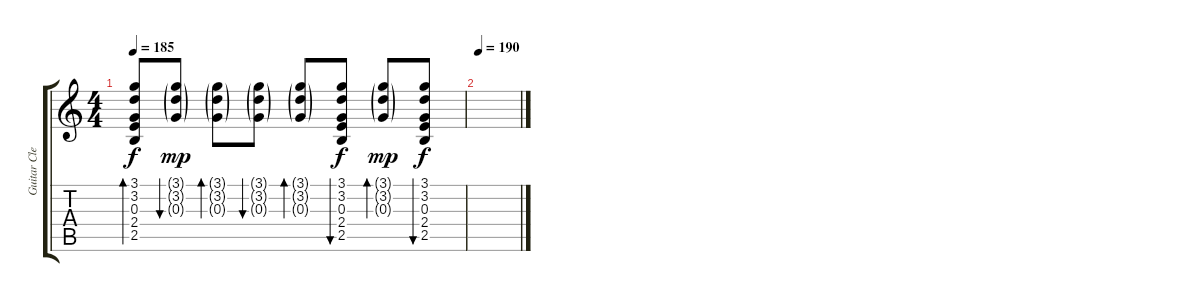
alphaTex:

\track ("Guitar Clean 2" "Guitar Cle") {instrument electricguitarclean}
\staff {score tabs}
\tuning (E4 B3 G3 D3 A2 D2) {hide}
\ts (4 4)
\tempo 185
\clef g2
\ks c
(3.1 3.2 0.3 2.4 2.5).8{bd 60 dy f} (3.1{g} 3.2{g} 0.3{g}).8{bu 60 dy mp} (3.1{g} 3.2{g} 0.3{g}).8{bd 60} (3.1{g} 3.2{g} 0.3{g}).8{bu 60} (3.1{g} 3.2{g} 0.3{g}).8{bd 60} (3.1 3.2 0.3 2.4 2.5).8{bu 60 dy f} (3.1{g} 3.2{g} 0.3{g}).8{bd 60 dy mp} (3.1 3.2 0.3 2.4 2.5).8{bu 60 dy f} |
\tempo 190
